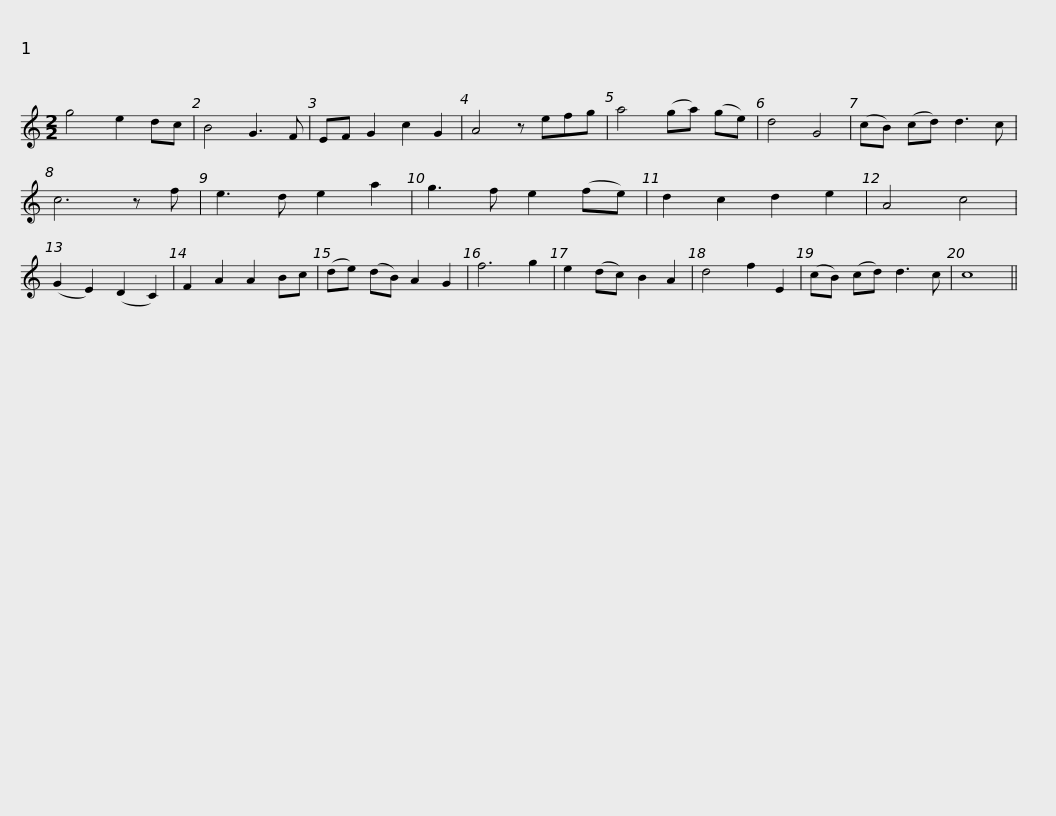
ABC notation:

X:1
L:1/8
M:2/2
I:linebreak $
K:C
V:1 treble
V:1
 g4 e2 dc | B4 G3 F | EF G2 c2 G2 | A4 z efg | a4 (ga) (ge) | %5
 d4 G4 | (cB) (cd) d3 c | c6 z f | e3 d e2 a2 |$ g3 f e2 (fe) | %10
 d2 c2 d2 e2 | A4 c4 | (G2 E2) (D2 C2) | F2 A2 A2 Bc | (de) (dB) A2 G2 | %15
 f6 g2 | e2 (dc) B2 A2 | d4 f2 E2 |$ (cB) (cd) d3 c | c8 || %20
